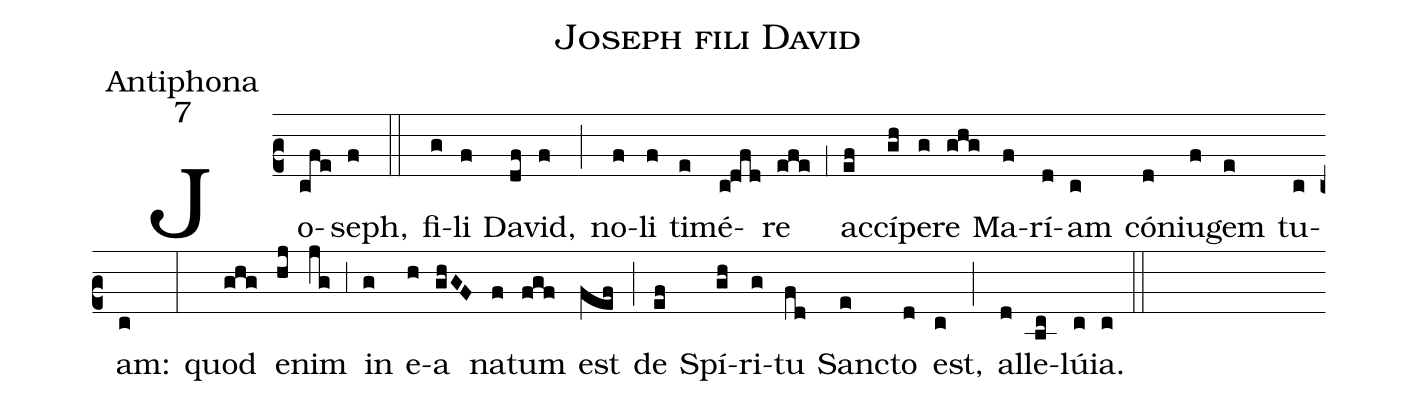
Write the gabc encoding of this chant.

name:Joseph fili David;
office-part:Antiphona;
mode:7;
%%
(c2) Jo(cfe)seph,(f) (::)
fi(g)li(f) Da(df)vid,(f) (;) no(f)li(f) ti(e)mé(c!dfd)re(efe) (,1) ac(ef)cí(gh)pe(g)re(ghg) Ma(f)rí(d)am(c) cón(d)iu(f)gem(e) tu(c)am:(c) (:)
quod(ghg) e(hj)nim(jg) (,3) in(g) e(h)a(ghGF) na(f)tum(fgf) est(fef) (;) de(ef) Spí(gh)ri(g)tu(fd) San(e)cto(d) est,(c) (;) al(d)le(bc)lú(c)ia.(c) (::)
